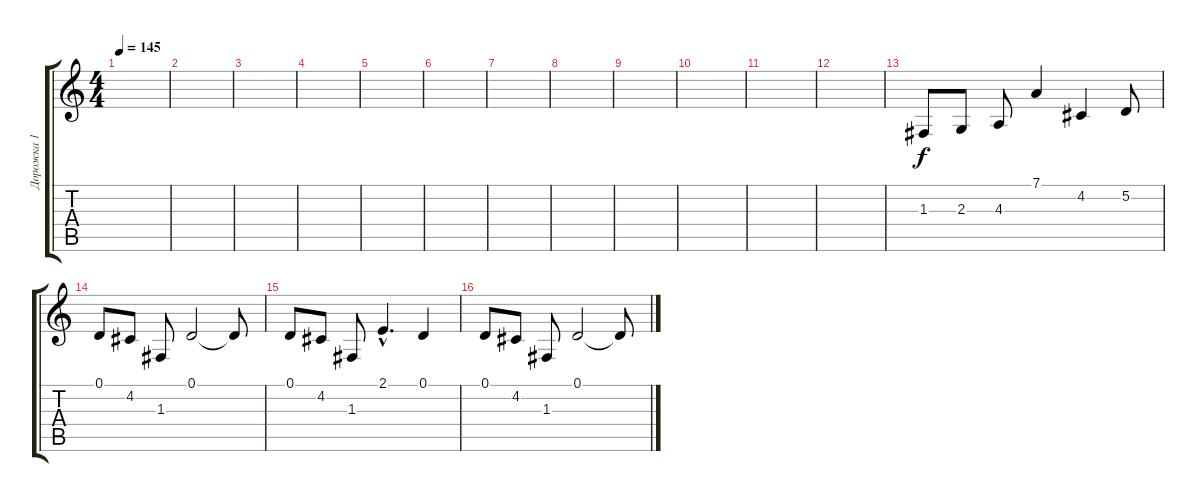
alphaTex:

\track ("Дорожка 1" "Дорожка 1") {instrument electricgrandpiano}
\staff {score tabs}
\tuning (D4 A3 F3 C3 G2 D2) {hide}
\ts (4 4)
\tempo 145
\clef g2
\ks c
|
|
|
|
|
|
|
|
|
|
|
|
1.3.8 2.3.8 4.3.8 7.1.4 4.2.4 5.2.8 |
0.1.8 4.2.8 1.3.8 0.1.2 0.1{t}.8 |
0.1.8 4.2.8 1.3.8 2.1{hac}.4{d} 0.1.4 |
0.1.8 4.2.8 1.3.8 0.1.2 0.1{t}.8
